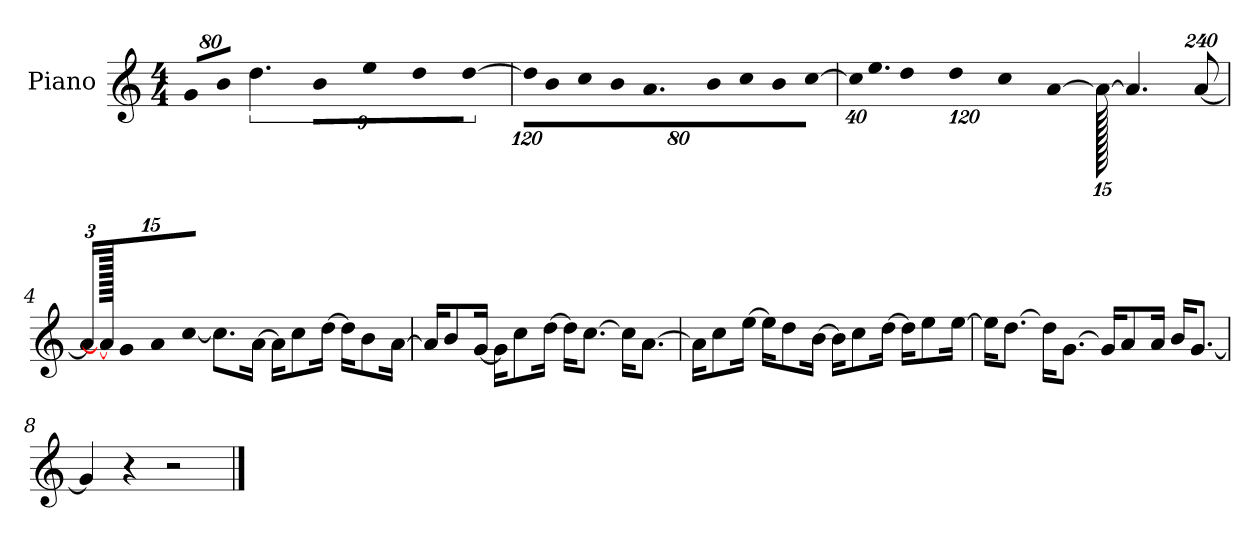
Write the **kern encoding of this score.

**kern
*part1
*staff1
*I"Piano
*I'P-no
*clefG2
*k[]
*M4/4
*MM90
=1
!LO:N:vis=8
640%71g/L
!LO:N:vis=8
640%71b/J
9%2.dd\
!LO:N:vis=8
640%71b\L
!LO:N:vis=8
640%71ee\
!LO:N:vis=8
640%71dd\
!LO:N:vis=8
[640%71dd\J
=2
*Xbrackettup
!LO:N:vis=16
1920%107dd\KL]
!LO:N:vis=8
640%71b\
!LO:N:vis=8
640%71cc\
!LO:N:vis=8
640%71b\
9.a\
!LO:N:vis=8
640%71b\
!LO:N:vis=8
640%71cc\
!LO:N:vis=8
640%71b\
!LO:N:vis=8
[640%71cc\J
=3
!LO:N:vis=32
640%23cc\KLL]
!LO:N:vis=16.
960%103ee\J
!LO:N:vis=8
960%137dd\
!LO:N:vis=16
1920%137dd\L
!LO:N:vis=32
640%23cc\K
[384%41a\J
1920a\_
4.a/]
[1920%239a/
=4
24a/LL]
1920a/_
24g/J
12a/
[12cc/J
8.cc\L]
[16a\Jk
16a\KL]
8cc\
[16dd\Jk
16dd\KL]
8b\
[16a\Jk
!!LO:LB:g=z
=5
16a/KL]
8b/
[16g/Jk
16g\KL]
8cc\
[16dd\Jk
16dd\KL]
[8.cc\J
16cc\KL]
[8.a\J
=6
16a\KL]
8cc\
[16ee\Jk
16ee\KL]
8dd\
[16b\Jk
16b\KL]
8cc\
[16dd\Jk
16dd\KL]
8ee\
[16ee\Jk
=7
16ee\KL]
[8.dd\J
16dd\KL]
[8.g\J
16g/KL]
8a/
16a/Jk
16b/KL
[8.g/J
=8
4g/]
4r
2r
==
*-
